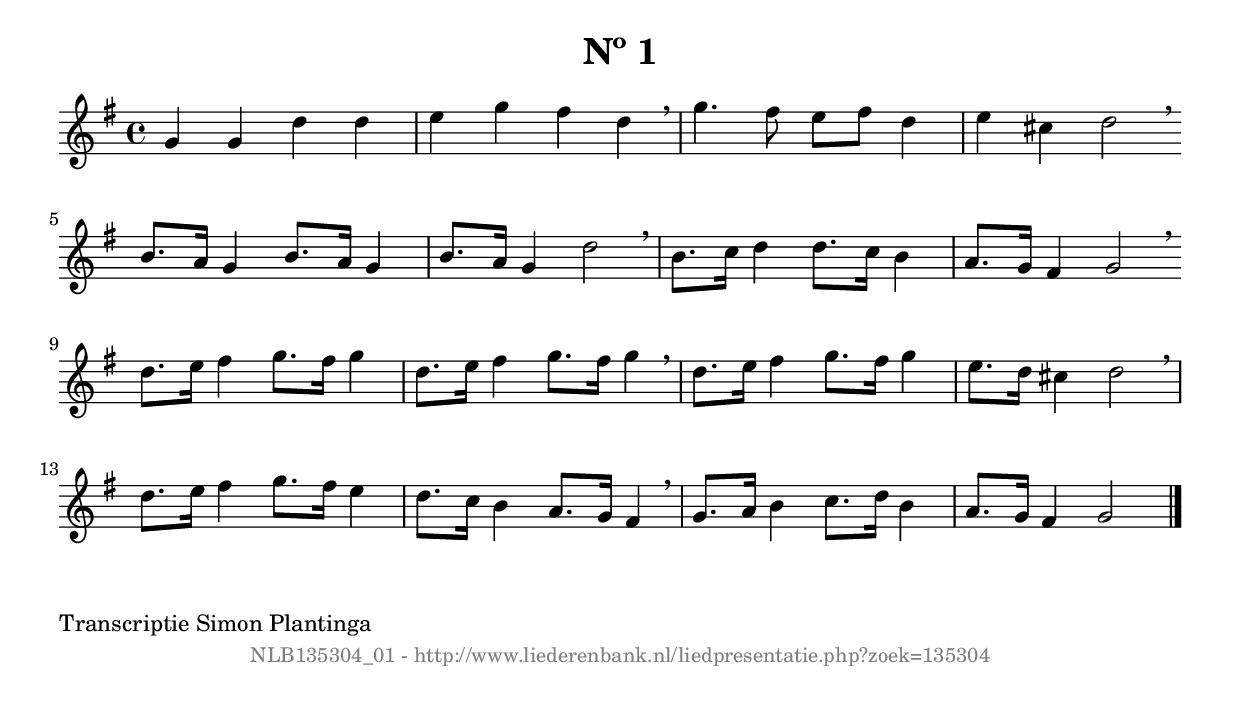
%
% produced by wce2krn 1.64 (7 June 2014)
%
\version"2.16"
#(append! paper-alist '(("long" . (cons (* 210 mm) (* 2000 mm)))))
#(set-default-paper-size "long")
sb = {\breathe}
mBreak = {\breathe }
bBreak = {\breathe }
x = {\once\override NoteHead #'style = #'cross }
gl=\glissando
itime={\override Staff.TimeSignature #'stencil = ##f }
ficta = {\once\set suggestAccidentals = ##t}
fine = {\once\override Score.RehearsalMark #'self-alignment-X = #1 \mark \markup {\italic{Fine}}}
dc = {\once\override Score.RehearsalMark #'self-alignment-X = #1 \mark \markup {\italic{D.C.}}}
dcf = {\once\override Score.RehearsalMark #'self-alignment-X = #1 \mark \markup {\italic{D.C. al Fine}}}
dcc = {\once\override Score.RehearsalMark #'self-alignment-X = #1 \mark \markup {\italic{D.C. al Coda}}}
ds = {\once\override Score.RehearsalMark #'self-alignment-X = #1 \mark \markup {\italic{D.S.}}}
dsf = {\once\override Score.RehearsalMark #'self-alignment-X = #1 \mark \markup {\italic{D.S. al Fine}}}
dsc = {\once\override Score.RehearsalMark #'self-alignment-X = #1 \mark \markup {\italic{D.S. al Coda}}}
pv = {\set Score.repeatCommands = #'((volta "1"))}
sv = {\set Score.repeatCommands = #'((volta "2"))}
tv = {\set Score.repeatCommands = #'((volta "3"))}
qv = {\set Score.repeatCommands = #'((volta "4"))}
xv = {\set Score.repeatCommands = #'((volta #f))}
\header{ tagline = ""
title = "Nº 1"
}
\score {{
\key g \major
\relative g'
{
\set melismaBusyProperties = #'()
\time 4/4
\tempo 4=120
\override Score.MetronomeMark #'transparent = ##t
\override Score.RehearsalMark #'break-visibility = #(vector #t #t #f)
g4 g4 d'4 d4 | e4 g4 fis4 d4 | \sb g4. fis8 e8 fis8 d4 | e4 cis4 d2 \bar ":|:" \bBreak
b8. a16 g4 b8. a16 g4 | b8. a16 g4 d'2 | \sb b8. c16 d4 d8. c16 b4 | a8. g16 fis4 g2 \bar ":|:" \bBreak
d'8. e16 fis4 g8. fis16 g4 | d8. e16 fis4 g8. fis16 g4 | \sb d8. e16 fis4 g8. fis16 g4 | e8. d16 cis4 d2 | \mBreak \bar "|"
d8. e16 fis4 g8. fis16 e4 | d8. c16 b4 a8. g16 fis4 | \sb g8. a16 b4 c8. d16 b4 | a8. g16 fis4 g2 \bar "|."
 }}
 \midi { }
 \layout {
            indent = 0.0\cm
}
}
\markup { \wordwrap-string #" 
Transcriptie Simon Plantinga
"}
\markup { \vspace #0 } \markup { \with-color #grey \fill-line { \center-column { \smaller "NLB135304_01 - http://www.liederenbank.nl/liedpresentatie.php?zoek=135304" } } }
